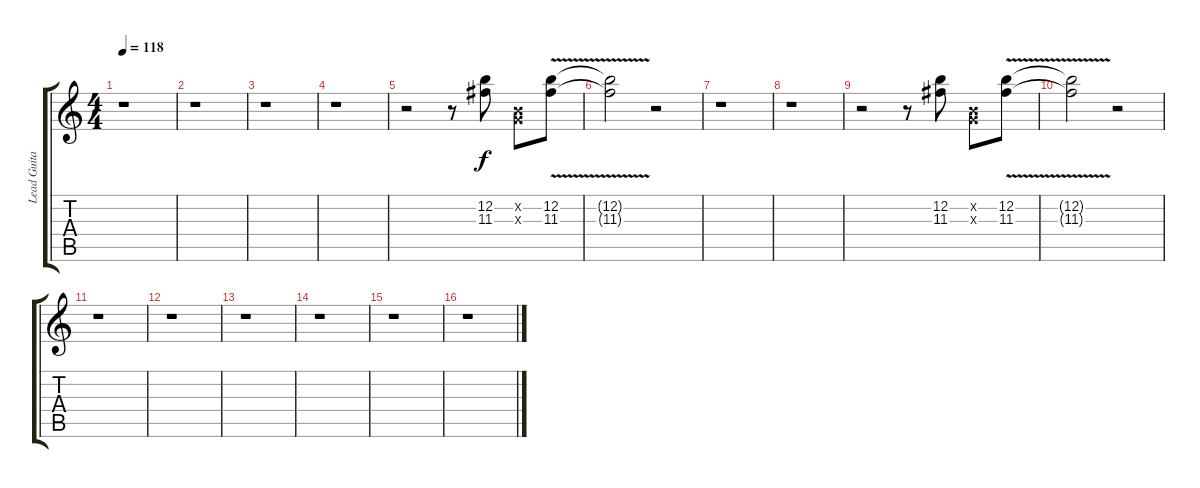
\track ("Lead Guitar 1" "Lead Guita") {instrument overdrivenguitar}
\staff {score tabs}
\tuning (E4 B3 G3 D3 A2 E2) {hide}
\ts (4 4)
\tempo 118
\clef g2
\ks c
r.1{dy f} |
r.1 |
r.1 |
r.1 |
r.2 r.8 (12.2 11.3).8 (0.2{x} 0.3{x}).8 (12.2{v} 11.3{v}).8 |
(12.2{t} 11.3{t}).2 r.2 |
r.1 |
r.1 |
r.2 r.8 (12.2 11.3).8 (0.2{x} 0.3{x}).8 (12.2{v} 11.3{v}).8 |
(12.2{t} 11.3{t}).2 r.2 |
r.1 |
r.1 |
r.1 |
r.1 |
r.1 |
r.1
